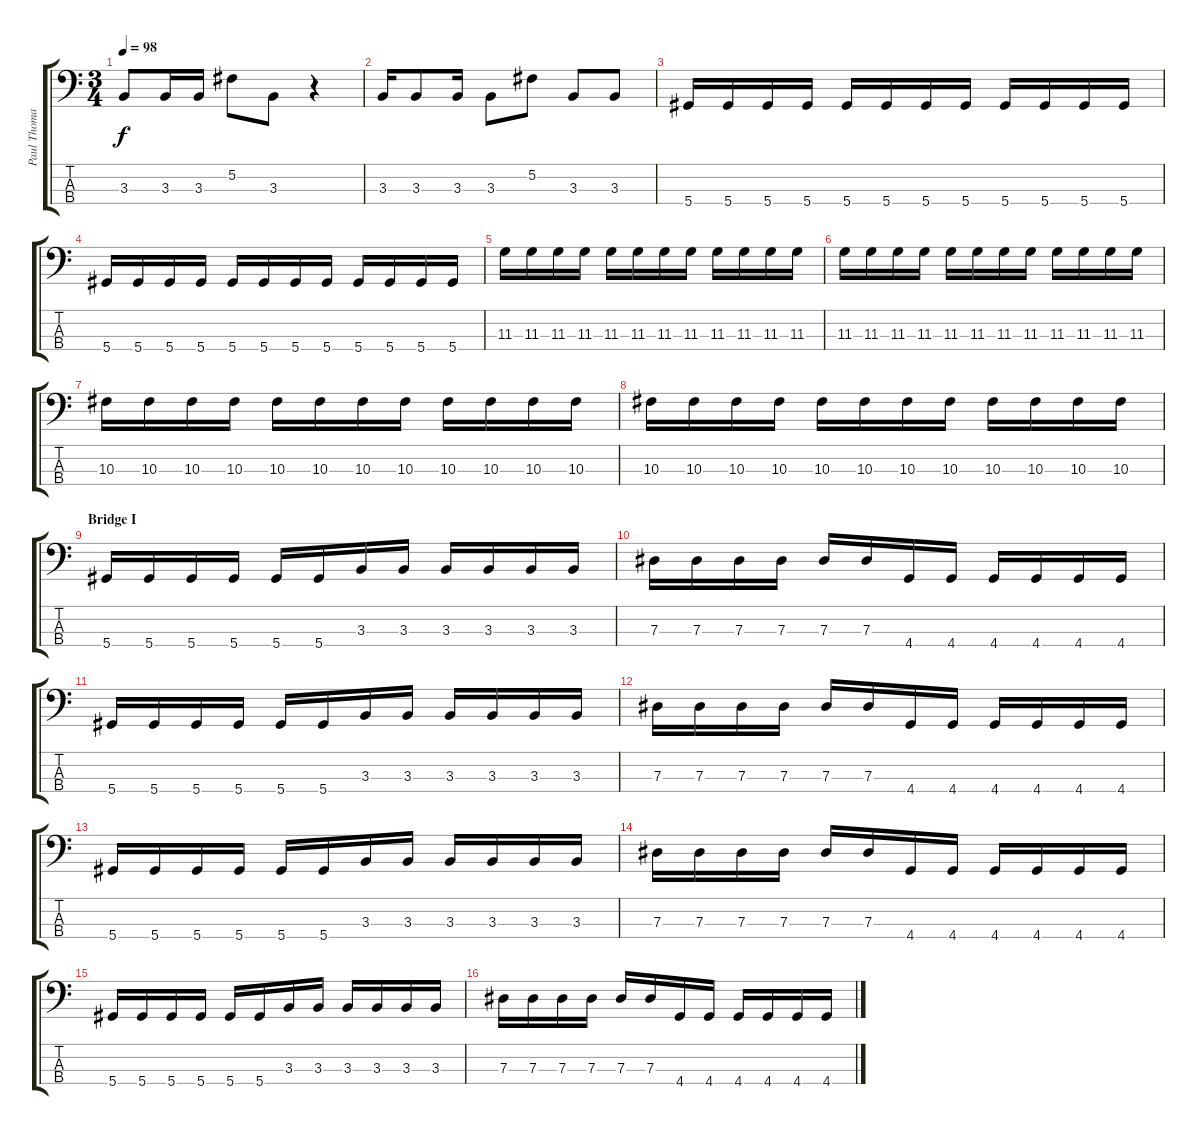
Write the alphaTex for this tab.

\track ("Paul Thomas - Bass" "Paul Thoma") {instrument electricbassfinger}
\staff {score tabs}
\tuning (Gb2 Db2 Ab1 Eb1) {hide}
\ts (3 4)
\tempo 98
\clef f4
\ks c
3.3.8{dy f} 3.3.16 3.3.16 5.2.8 3.3.8 r.4 |
3.3.16 3.3.8 3.3.16 3.3.8 5.2.8 3.3.8 3.3.8 |
5.4.16 5.4.16 5.4.16 5.4.16 5.4.16 5.4.16 5.4.16 5.4.16 5.4.16 5.4.16 5.4.16 5.4.16 |
5.4.16 5.4.16 5.4.16 5.4.16 5.4.16 5.4.16 5.4.16 5.4.16 5.4.16 5.4.16 5.4.16 5.4.16 |
11.3.16 11.3.16 11.3.16 11.3.16 11.3.16 11.3.16 11.3.16 11.3.16 11.3.16 11.3.16 11.3.16 11.3.16 |
11.3.16 11.3.16 11.3.16 11.3.16 11.3.16 11.3.16 11.3.16 11.3.16 11.3.16 11.3.16 11.3.16 11.3.16 |
10.3.16 10.3.16 10.3.16 10.3.16 10.3.16 10.3.16 10.3.16 10.3.16 10.3.16 10.3.16 10.3.16 10.3.16 |
10.3.16 10.3.16 10.3.16 10.3.16 10.3.16 10.3.16 10.3.16 10.3.16 10.3.16 10.3.16 10.3.16 10.3.16 |
\section ("" "Bridge I")
5.4.16 5.4.16 5.4.16 5.4.16 5.4.16 5.4.16 3.3.16 3.3.16 3.3.16 3.3.16 3.3.16 3.3.16 |
7.3.16 7.3.16 7.3.16 7.3.16 7.3.16 7.3.16 4.4.16 4.4.16 4.4.16 4.4.16 4.4.16 4.4.16 |
5.4.16 5.4.16 5.4.16 5.4.16 5.4.16 5.4.16 3.3.16 3.3.16 3.3.16 3.3.16 3.3.16 3.3.16 |
7.3.16 7.3.16 7.3.16 7.3.16 7.3.16 7.3.16 4.4.16 4.4.16 4.4.16 4.4.16 4.4.16 4.4.16 |
5.4.16 5.4.16 5.4.16 5.4.16 5.4.16 5.4.16 3.3.16 3.3.16 3.3.16 3.3.16 3.3.16 3.3.16 |
7.3.16 7.3.16 7.3.16 7.3.16 7.3.16 7.3.16 4.4.16 4.4.16 4.4.16 4.4.16 4.4.16 4.4.16 |
5.4.16 5.4.16 5.4.16 5.4.16 5.4.16 5.4.16 3.3.16 3.3.16 3.3.16 3.3.16 3.3.16 3.3.16 |
7.3.16 7.3.16 7.3.16 7.3.16 7.3.16 7.3.16 4.4.16 4.4.16 4.4.16 4.4.16 4.4.16 4.4.16
